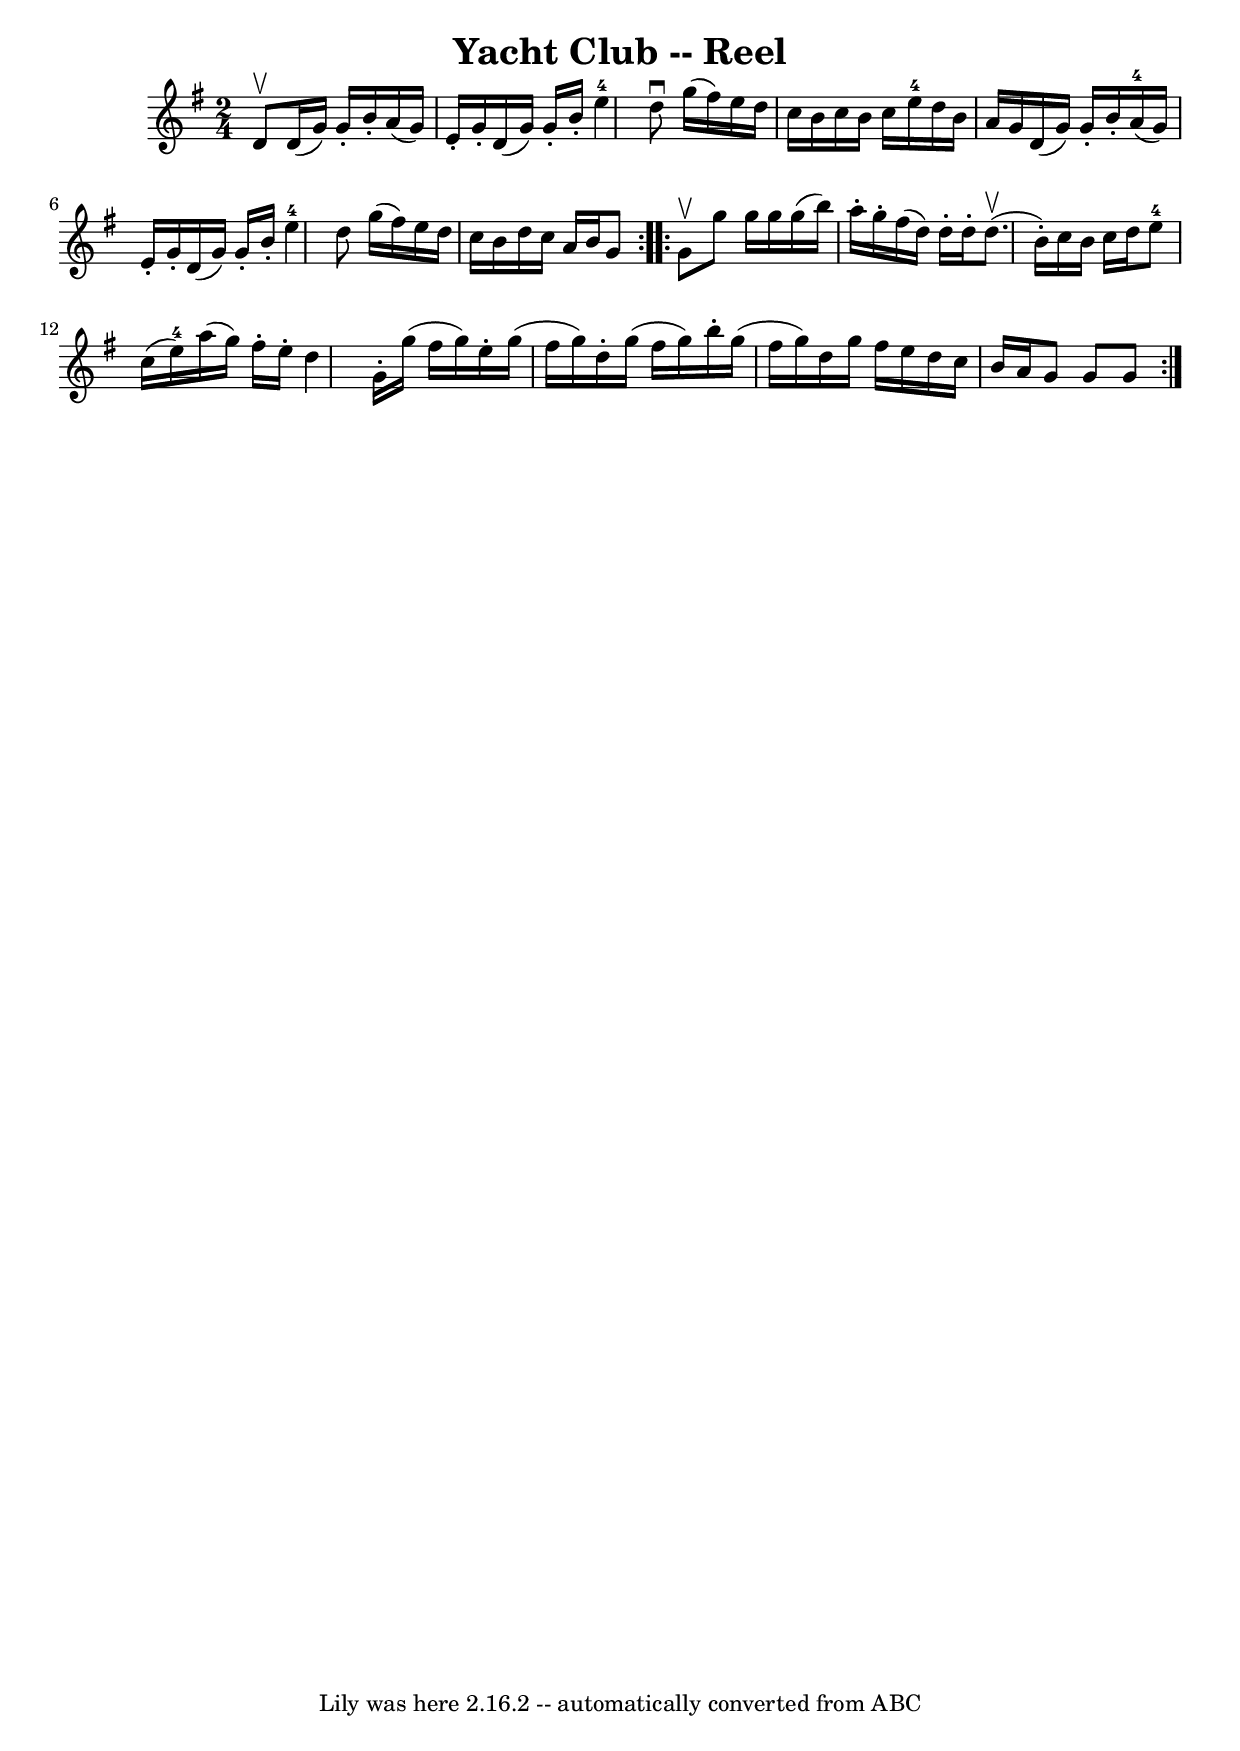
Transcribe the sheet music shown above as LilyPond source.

\version "2.16.2"
\include "Mammoth.ily"
\header {
	%% book = "Ryan's Mammoth Collection"
	crossRefNumber = "1"
	footnotes = "\\\\361"
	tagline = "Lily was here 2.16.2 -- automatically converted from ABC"
	title = "Yacht Club -- Reel"
}
voicedefault =  {


\repeat volta 2 {
\time 2/4 
\key g \major d'8^\upbow |
 d'16 (g'16) g'16 -.  
 b'16 -. a'16 (g'16) e'16 -. g'16 -.   |
 d'16 (g'16) 
 g'16 -. b'16 -. e''4-4   |
 d''8^\downbow g''16 (
fis''16) e''16 d''16 c''16 b'16    |
 c''16 b'16    
c''16 e''16-4 d''16 b'16 a'16 g'16    |
 d'16 (
g'16) g'16 -. b'16 -. a'16-4(g'16) e'16 -. g'16 -.   
|
 d'16 (g'16) g'16 -. b'16 -. e''4-4   |
   
d''8 g''16 (fis''16) e''16 d''16 c''16 b'16    |
     
d''16 c''16 a'16 b'16 g'8    }     \repeat volta 2 { g'8^\upbow 
|
 g''8 g''16 g''16 g''16 (b''16) a''16 -. g''16 
-.   |
 fis''16 (d''16) d''16 -. d''16 -. d''8.^\upbow(
b'16 -.)   |
 c''16 b'16 c''16 d''16 e''8-4 c''16 
(e''16-4)   |
 a''16 (g''16) fis''16 -. e''16 -.   
d''4    |
 g'16 -. g''16 (fis''16 g''16) e''16 -.   
g''16 (fis''16 g''16)   |
 d''16 -. g''16 (fis''16    
g''16) b''16 -. g''16 (fis''16 g''16)   |
 d''16    
g''16 fis''16 e''16 d''16 c''16 b'16 a'16    |
 g'8   
 g'8 g'8    }   
}

\score{
    <<

	\context Staff="default"
	{
	    \voicedefault 
	}

    >>
	\layout {
	}
	\midi {}
}
